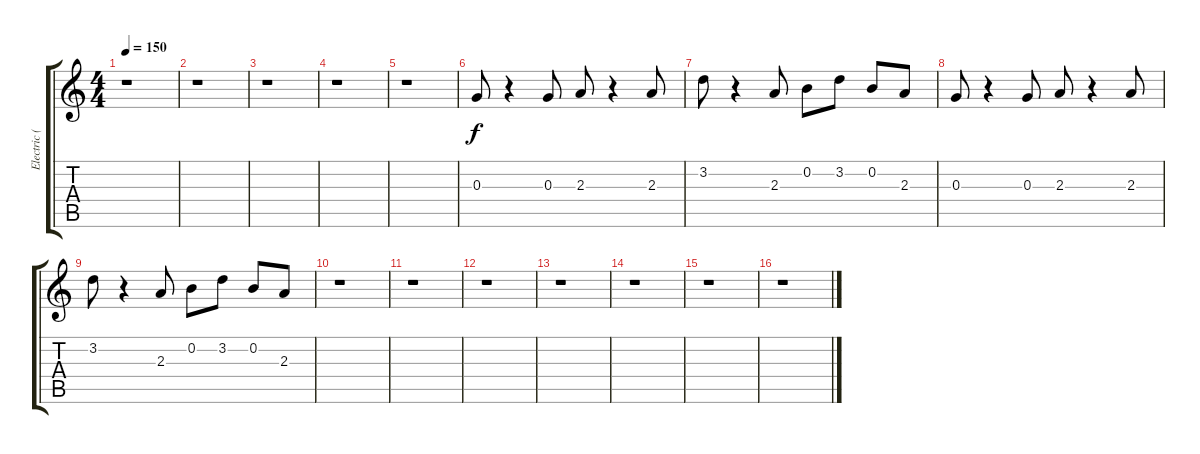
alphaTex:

\track ("Electric (Muted)" "Electric (") {instrument electricguitarmuted}
\staff {score tabs}
\tuning (E4 B3 G3 D3 A2 E2) {hide}
\ts (4 4)
\tempo 150
\clef g2
\ks c
r.1{dy f} |
r.1 |
r.1 |
r.1 |
r.1 |
0.3.8 r.4 0.3.8 2.3.8 r.4 2.3.8 |
3.2.8 r.4 2.3.8 0.2.8 3.2.8 0.2.8 2.3.8 |
0.3.8 r.4 0.3.8 2.3.8 r.4 2.3.8 |
3.2.8 r.4 2.3.8 0.2.8 3.2.8 0.2.8 2.3.8 |
r.1 |
r.1 |
r.1 |
r.1 |
r.1 |
r.1 |
r.1
